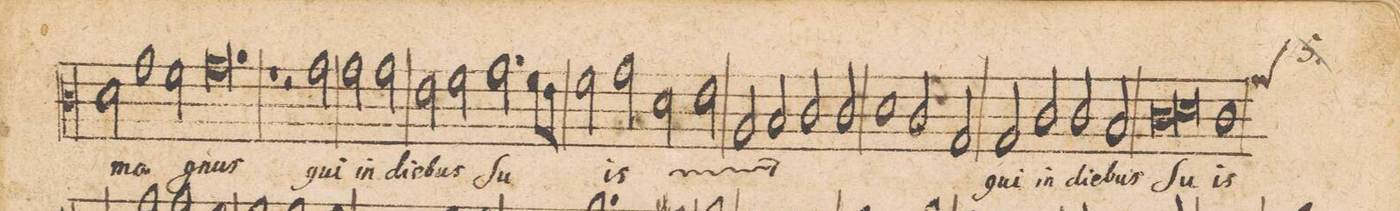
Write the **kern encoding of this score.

**kern	**text
*I"ALTVS.	*
*clefC3	*
*k[]	*
*met(C|)	*
*M2/1	*
2d\	ma-
1g	.
2f\	.
=13-	=13-
0.g	-gnus
=14-	=14-
1r	.
=15-	=15-
2r	.
2g\	qui
2g\	in
2g\	di-
=16-	=16-
2e\	-e-
2f\	-bus
2.g\	Su-
8f\L	.
8e\J	.
=17-	=17-
2f\	.
2g\	-is
*	*ij
2d\	qui
*	*null
2e\	in
=18-	=18-
2A/	di-
2B/	.
2c/	-e-
2c/	-bus
=19-	=19-
1d	Su-
2c/	-is
*	*Xij
2G/	qui
=20-	=20-
2G/	in
2c/	di-
2c/	-e-
2B/	-bus
=21-	=21-
*lig	*
1c	Su-
1d	.
*Xlig	*
=22-	=22-
1c	-is
*custos:g	*
*-	*-
